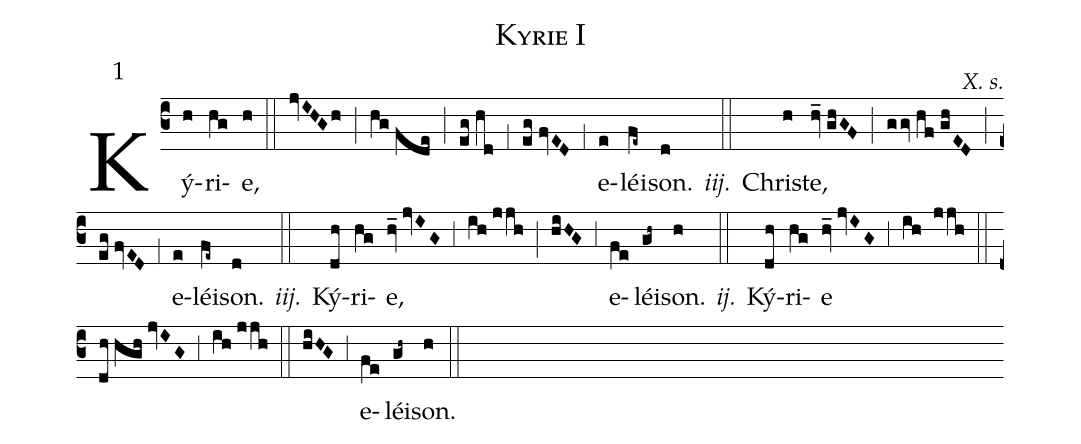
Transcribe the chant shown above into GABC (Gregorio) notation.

name:Kyrie I;
mode:1;
commentary:X. s.;
%%
(c3) Ký(h)ri(hg)e,(h) (::)
(jvIHGh) (;) (hg//fde) (;) (eg//hd) (,1) (eg//fvED) (,1) e(e)lé(fe~)i()son.(d) <i>iij.</i>(::) Chri(h)ste,(hv_//ghGF) (;) (ggv//hf//ghED) (;) (eg//fvED) (,1) e(e)lé(fe~)i()son.(d) <i>iij.</i>(::) Ký(dh)ri(hg)e,(hv_//jvIG) (,3) (ih//jjh) (;) (hiHG) (,3) e(fe)lé(gh~)i()son.(h) <i>ij.</i>(::) Ký(dh)ri(hg)e(hv_//jvIG) (,3) (ih jjh) (::)
(dh//hgh//jvIG) (,3) (ih//jjh) (::)
(hiHG) (,3) e(fe)lé(gh~)i()son.(h) (::)
